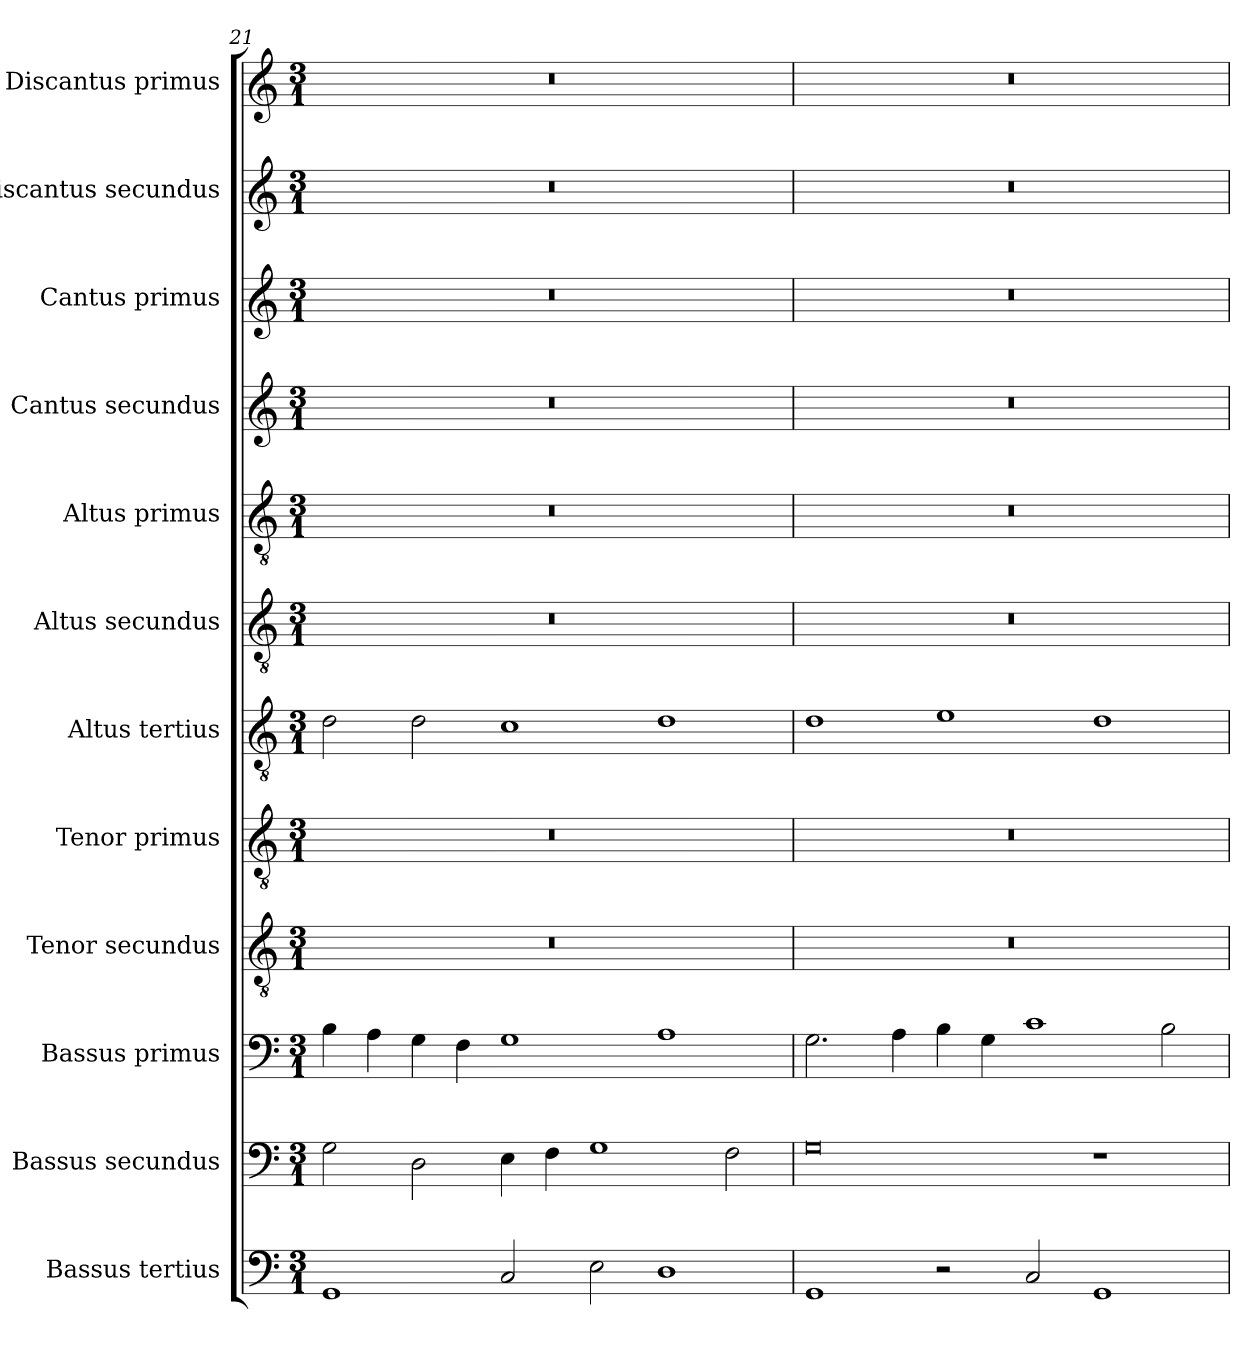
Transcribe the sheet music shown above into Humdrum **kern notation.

**kern	**kern	**kern	**kern	**kern	**kern	**kern	**kern	**kern	**kern	**kern	**kern
*part12	*part11	*part10	*part9	*part8	*part7	*part6	*part5	*part4	*part3	*part2	*part1
*staff12	*staff11	*staff10	*staff9	*staff8	*staff7	*staff6	*staff5	*staff4	*staff3	*staff2	*staff1
*I"Bassus tertius	*I"Bassus secundus	*I"Bassus primus	*I"Tenor secundus	*I"Tenor primus	*I"Altus tertius	*I"Altus secundus	*I"Altus primus	*I"Cantus secundus	*I"Cantus primus	*I"Discantus secundus	*I"Discantus primus
*I'B3	*I'B2	*I'B1	*I'T2	*I'T1	*I'A3	*I'A2	*I'A1	*I'C2	*I'C1	*I'D2	*I'D1
*clefF4	*clefF4	*clefF4	*clefGv2	*clefGv2	*clefGv2	*clefGv2	*clefGv2	*clefG2	*clefG2	*clefG2	*clefG2
*k[]	*k[]	*k[]	*k[]	*k[]	*k[]	*k[]	*k[]	*k[]	*k[]	*k[]	*k[]
*M3/1	*M3/1	*M3/1	*M3/1	*M3/1	*M3/1	*M3/1	*M3/1	*M3/1	*M3/1	*M3/1	*M3/1
=21	=21	=21	=21	=21	=21	=21	=21	=21	=21	=21	=21
1GG	2G\	4B\	0.r	0.r	2d\	0.r	0.r	0.r	0.r	0.r	0.r
.	.	4A\	.	.	.	.	.	.	.	.	.
.	2D\	4G\	.	.	2d\	.	.	.	.	.	.
.	.	4F\	.	.	.	.	.	.	.	.	.
2C/	4E\	1G	.	.	1c	.	.	.	.	.	.
.	4F\	.	.	.	.	.	.	.	.	.	.
2E\	1G	.	.	.	.	.	.	.	.	.	.
1D	.	1A	.	.	1d	.	.	.	.	.	.
.	2F\	.	.	.	.	.	.	.	.	.	.
=22	=22	=22	=22	=22	=22	=22	=22	=22	=22	=22	=22
1GG	0G	2.G\	0.r	0.r	1d	0.r	0.r	0.r	0.r	0.r	0.r
.	.	4A\	.	.	.	.	.	.	.	.	.
2r	.	4B\	.	.	1e	.	.	.	.	.	.
.	.	4G\	.	.	.	.	.	.	.	.	.
2C/	.	1c	.	.	.	.	.	.	.	.	.
1GG	1r	.	.	.	1d	.	.	.	.	.	.
.	.	2B\	.	.	.	.	.	.	.	.	.
=	=	=	=	=	=	=	=	=	=	=	=
*-	*-	*-	*-	*-	*-	*-	*-	*-	*-	*-	*-
